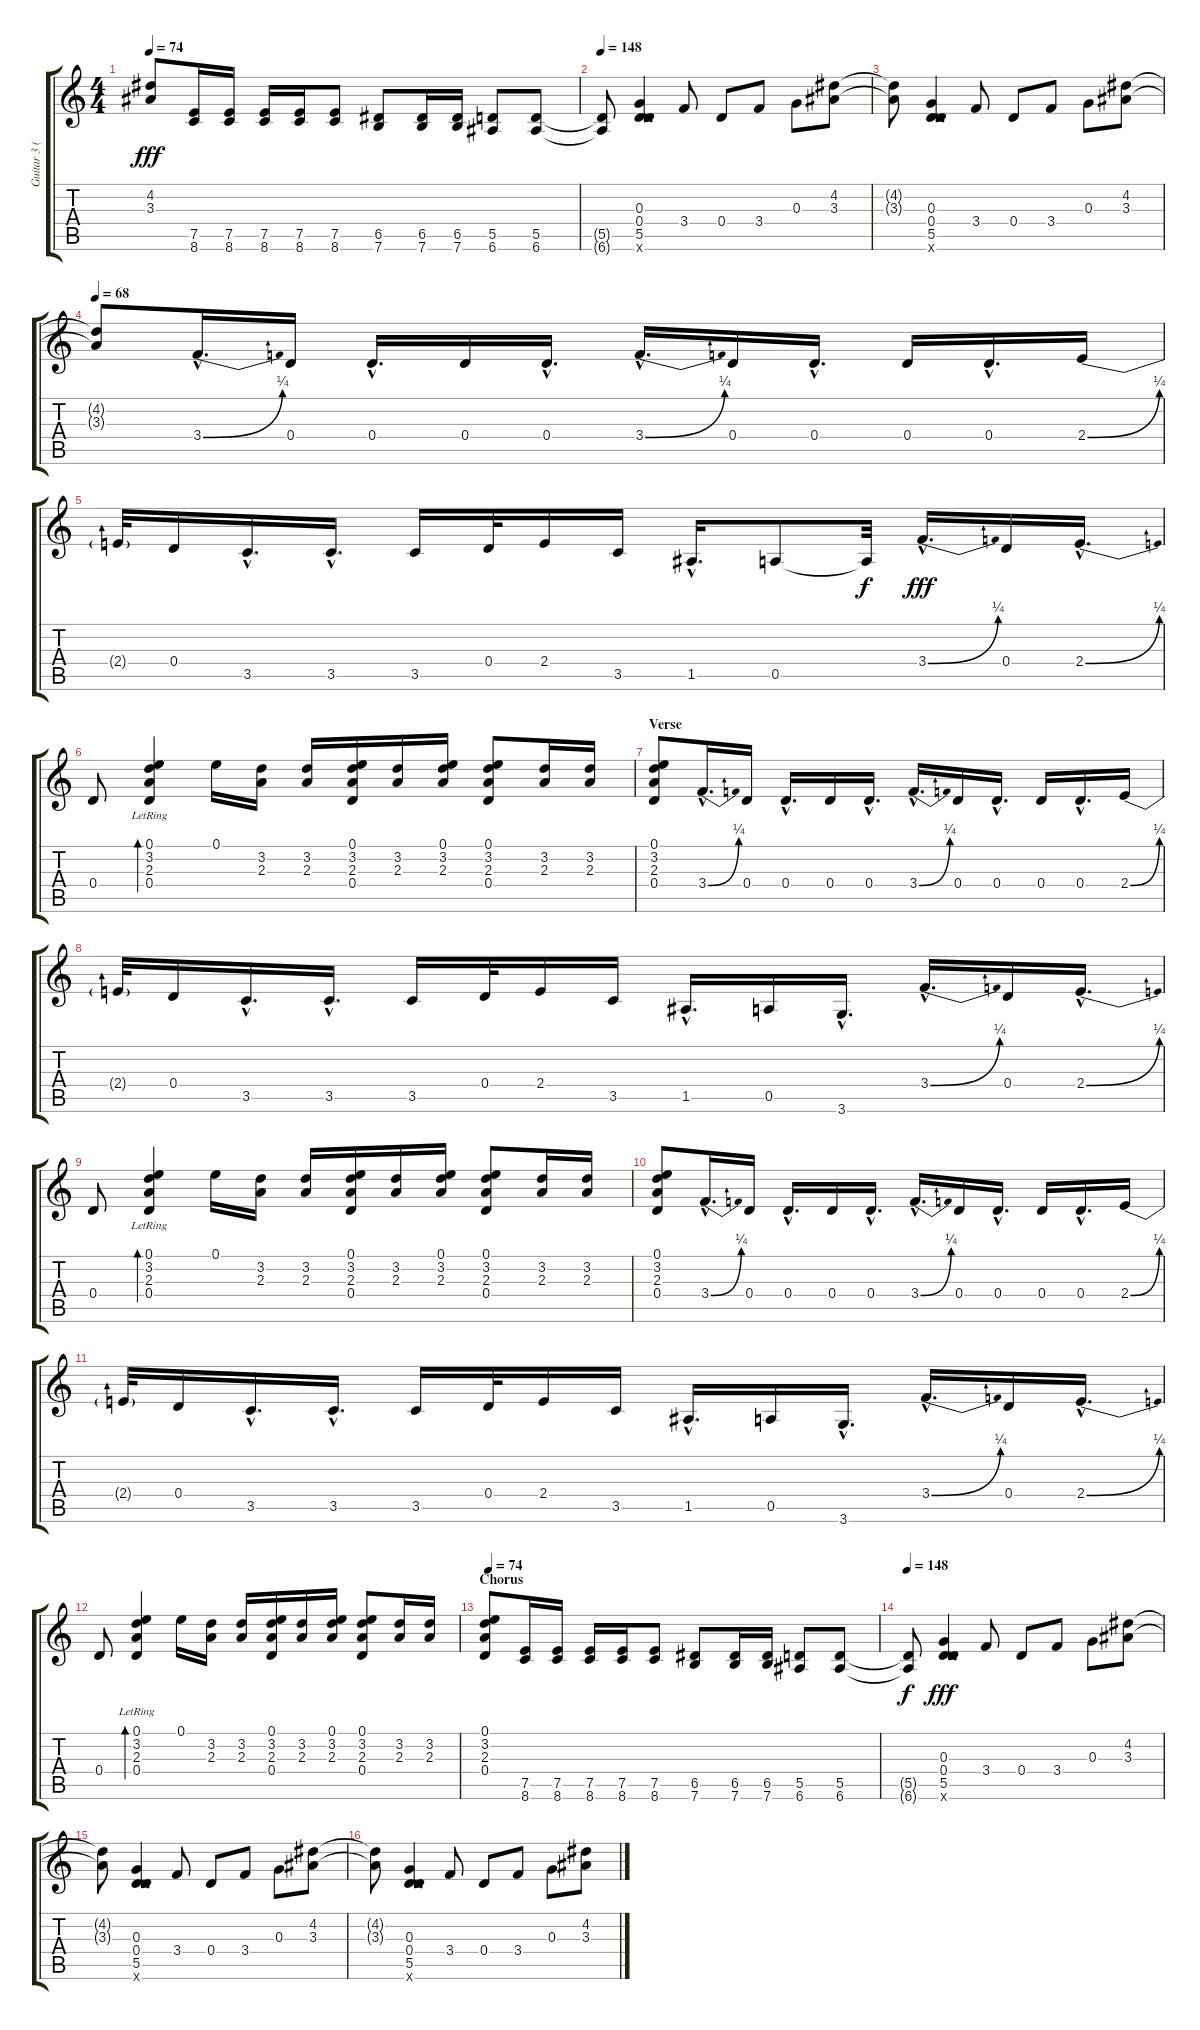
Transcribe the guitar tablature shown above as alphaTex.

\track ("Guitar 3 (middle)" "Guitar 3 (") {instrument overdrivenguitar}
\staff {score tabs}
\tuning (E4 B3 G3 D3 A2 E2) {hide}
\ts (4 4)
\tempo 74
\clef g2
\ks c
(4.2{t} 3.3{t}).8{dy fff} (7.5 8.6).16 (7.5 8.6).16 (7.5 8.6).16 (7.5 8.6).16 (7.5 8.6).8 (6.5 7.6).8 (6.5 7.6).16 (6.5 7.6).16 (5.5 6.6).8 (5.5 6.6).8 |
\tempo 148
(5.5{t} 6.6{t}).8 (0.3 0.4 5.5 10.6{x}).4 3.4.8 0.4.8 3.4.8 0.3.8 (4.2 3.3).8 |
(4.2{t} 3.3{t}).8 (0.3 0.4 5.5 10.6{x}).4 3.4.8 0.4.8 3.4.8 0.3.8 (4.2 3.3).8 |
\tempo 68
(4.2{t} 3.3{t}).8 3.4{be (bend 0 0 60 1) hac}.16{d} 0.4.16 0.4{hac}.16{d} 0.4.16 0.4{hac}.16{d} 3.4{be (bend 0 0 60 1) hac}.16{d} 0.4.16 0.4{hac}.16{d} 0.4.16 0.4{hac}.16{d} 2.4{be (bend 0 0 60 1)}.16 |
2.4{t}.32 0.4.16 3.5{hac}.16{d} 3.5{hac}.16{d} 3.5.16 0.4.32 2.4.16 3.5.16 1.5{hac}.16{d} 0.5.8 0.5{t}.32{dy f} 3.4{be (bend 0 0 60 1) hac}.16{d dy fff} 0.4.16 2.4{be (bend 0 0 60 1) hac}.16{d} |
0.4.8 (0.1{lr} 3.2{lr} 2.3{lr} 0.4{lr}).4{bd 480} 0.1.16 (3.2 2.3).16 (3.2 2.3).16 (0.1 3.2 2.3 0.4).16 (3.2 2.3).16 (0.1 3.2 2.3).16 (0.1 3.2 2.3 0.4).8 (3.2 2.3).16 (3.2 2.3).16 |
\section ("" "Verse")
(0.1 3.2 2.3 0.4).8 3.4{be (bend 0 0 60 1) hac}.16{d} 0.4.16 0.4{hac}.16{d} 0.4.16 0.4{hac}.16{d} 3.4{be (bend 0 0 60 1) hac}.16{d} 0.4.16 0.4{hac}.16{d} 0.4.16 0.4{hac}.16{d} 2.4{be (bend 0 0 60 1)}.16 |
2.4{t}.32 0.4.16 3.5{hac}.16{d} 3.5{hac}.16{d} 3.5.16 0.4.32 2.4.16 3.5.16 1.5{hac}.16{d} 0.5.16 3.6{hac}.16{d} 3.4{be (bend 0 0 60 1) hac}.16{d} 0.4.16 2.4{be (bend 0 0 60 1) hac}.16{d} |
0.4.8 (0.1{lr} 3.2{lr} 2.3{lr} 0.4{lr}).4{bd 480} 0.1.16 (3.2 2.3).16 (3.2 2.3).16 (0.1 3.2 2.3 0.4).16 (3.2 2.3).16 (0.1 3.2 2.3).16 (0.1 3.2 2.3 0.4).8 (3.2 2.3).16 (3.2 2.3).16 |
(0.1 3.2 2.3 0.4).8 3.4{be (bend 0 0 60 1) hac}.16{d} 0.4.16 0.4{hac}.16{d} 0.4.16 0.4{hac}.16{d} 3.4{be (bend 0 0 60 1) hac}.16{d} 0.4.16 0.4{hac}.16{d} 0.4.16 0.4{hac}.16{d} 2.4{be (bend 0 0 60 1)}.16 |
2.4{t}.32 0.4.16 3.5{hac}.16{d} 3.5{hac}.16{d} 3.5.16 0.4.32 2.4.16 3.5.16 1.5{hac}.16{d} 0.5.16 3.6{hac}.16{d} 3.4{be (bend 0 0 60 1) hac}.16{d} 0.4.16 2.4{be (bend 0 0 60 1) hac}.16{d} |
0.4.8 (0.1{lr} 3.2{lr} 2.3{lr} 0.4{lr}).4{bd 480} 0.1.16 (3.2 2.3).16 (3.2 2.3).16 (0.1 3.2 2.3 0.4).16 (3.2 2.3).16 (0.1 3.2 2.3).16 (0.1 3.2 2.3 0.4).8 (3.2 2.3).16 (3.2 2.3).16 |
\section ("" "Chorus")
\tempo 74
(0.1 3.2 2.3 0.4).8 (7.5 8.6).16 (7.5 8.6).16 (7.5 8.6).16 (7.5 8.6).16 (7.5 8.6).8 (6.5 7.6).8 (6.5 7.6).16 (6.5 7.6).16 (5.5 6.6).8 (5.5 6.6).8 |
\tempo 148
(5.5{t} 6.6{t}).8{dy f} (0.3 0.4 5.5 10.6{x}).4{dy fff} 3.4.8 0.4.8 3.4.8 0.3.8 (4.2 3.3).8 |
(4.2{t} 3.3{t}).8 (0.3 0.4 5.5 10.6{x}).4 3.4.8 0.4.8 3.4.8 0.3.8 (4.2 3.3).8 |
(4.2{t} 3.3{t}).8 (0.3 0.4 5.5 10.6{x}).4 3.4.8 0.4.8 3.4.8 0.3.8 (4.2 3.3).8
